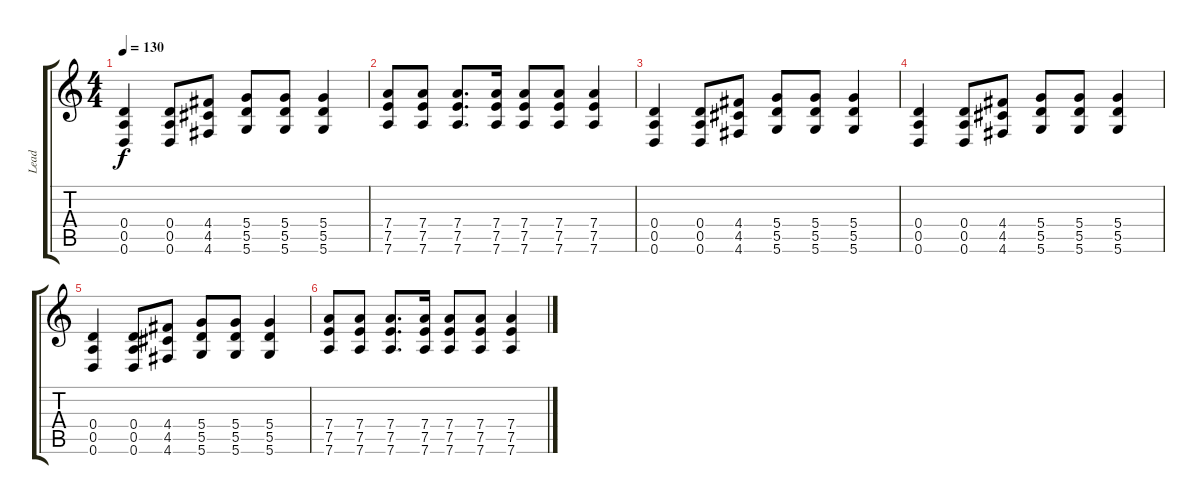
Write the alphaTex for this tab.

\track ("Lead" "Lead") {instrument distortionguitar}
\staff {score tabs}
\tuning (E4 B3 G3 D3 A2 D2) {hide}
\ts (4 4)
\tempo 130
\clef g2
\ks c
(0.4 0.5 0.6).4{dy f} (0.4 0.5 0.6).8 (4.4 4.5 4.6).8 (5.4 5.5 5.6).8 (5.4 5.5 5.6).8 (5.4 5.5 5.6).4 |
(7.4 7.5 7.6).8 (7.4 7.5 7.6).8 (7.4 7.5 7.6).8{d} (7.4 7.5 7.6).16 (7.4 7.5 7.6).8 (7.4 7.5 7.6).8 (7.4 7.5 7.6).4 |
(0.4 0.5 0.6).4 (0.4 0.5 0.6).8 (4.4 4.5 4.6).8 (5.4 5.5 5.6).8 (5.4 5.5 5.6).8 (5.4 5.5 5.6).4 |
(0.4 0.5 0.6).4 (0.4 0.5 0.6).8 (4.4 4.5 4.6).8 (5.4 5.5 5.6).8 (5.4 5.5 5.6).8 (5.4 5.5 5.6).4 |
(0.4 0.5 0.6).4 (0.4 0.5 0.6).8 (4.4 4.5 4.6).8 (5.4 5.5 5.6).8 (5.4 5.5 5.6).8 (5.4 5.5 5.6).4 |
(7.4 7.5 7.6).8 (7.4 7.5 7.6).8 (7.4 7.5 7.6).8{d} (7.4 7.5 7.6).16 (7.4 7.5 7.6).8 (7.4 7.5 7.6).8 (7.4 7.5 7.6).4
